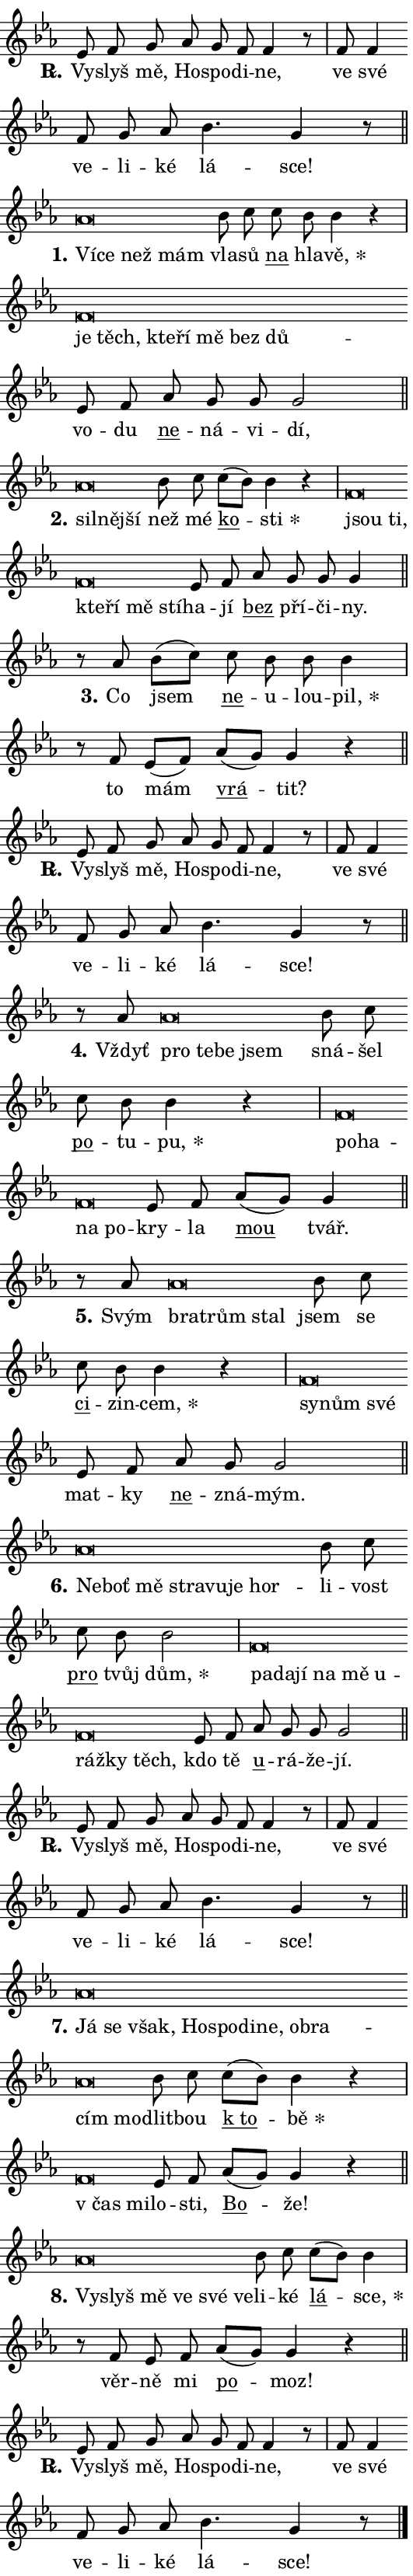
\version "2.24.0"
\header { tagline = "" }
\paper {
  indent = 0\cm
  top-margin = 0\cm
  right-margin = 0.13\cm % to fit lyric hyphens
  bottom-margin = 0\cm
  left-margin = 0\cm
  paper-width = 9\cm
  page-breaking = #ly:one-page-breaking
  system-system-spacing.basic-distance = #11
  score-system-spacing.basic-distance = #11
  ragged-last = ##f
}


%% Author: Thomas Morley
%% https://lists.gnu.org/archive/html/lilypond-user/2020-05/msg00002.html
#(define (line-position grob)
"Returns position of @var[grob} in current system:
   @code{'start}, if at first time-step
   @code{'end}, if at last time-step
   @code{'middle} otherwise
"
  (let* ((col (ly:item-get-column grob))
         (ln (ly:grob-object col 'left-neighbor))
         (rn (ly:grob-object col 'right-neighbor))
         (col-to-check-left (if (ly:grob? ln) ln col))
         (col-to-check-right (if (ly:grob? rn) rn col))
         (break-dir-left
           (and
             (ly:grob-property col-to-check-left 'non-musical #f)
             (ly:item-break-dir col-to-check-left)))
         (break-dir-right
           (and
             (ly:grob-property col-to-check-right 'non-musical #f)
             (ly:item-break-dir col-to-check-right))))
        (cond ((eqv? 1 break-dir-left) 'start)
              ((eqv? -1 break-dir-right) 'end)
              (else 'middle))))

#(define (tranparent-at-line-position vctor)
  (lambda (grob)
  "Relying on @code{line-position} select the relevant enry from @var{vctor}.
Used to determine transparency,"
    (case (line-position grob)
      ((end) (not (vector-ref vctor 0)))
      ((middle) (not (vector-ref vctor 1)))
      ((start) (not (vector-ref vctor 2))))))

noteHeadBreakVisibility =
#(define-music-function (break-visibility)(vector?)
"Makes @code{NoteHead}s transparent relying on @var{break-visibility}"
#{
  \override NoteHead.transparent =
    #(tranparent-at-line-position break-visibility)
#})

#(define delete-ledgers-for-transparent-note-heads
  (lambda (grob)
    "Reads whether a @code{NoteHead} is transparent.
If so this @code{NoteHead} is removed from @code{'note-heads} from
@var{grob}, which is supposed to be @code{LedgerLineSpanner}.
As a result ledgers are not printed for this @code{NoteHead}"
    (let* ((nhds-array (ly:grob-object grob 'note-heads))
           (nhds-list
             (if (ly:grob-array? nhds-array)
                 (ly:grob-array->list nhds-array)
                 '()))
           ;; Relies on the transparent-property being done before
           ;; Staff.LedgerLineSpanner.after-line-breaking is executed.
           ;; This is fragile ...
           (to-keep
             (remove
               (lambda (nhd)
                 (ly:grob-property nhd 'transparent #f))
               nhds-list)))
      ;; TODO find a better method to iterate over grob-arrays, similiar
      ;; to filter/remove etc for lists
      ;; For now rebuilt from scratch
      (set! (ly:grob-object grob 'note-heads)  '())
      (for-each
        (lambda (nhd)
          (ly:pointer-group-interface::add-grob grob 'note-heads nhd))
        to-keep))))

squashNotes = {
  \override NoteHead.X-extent = #'(-0.2 . 0.2)
  \override NoteHead.Y-extent = #'(-0.75 . 0)
  \override NoteHead.stencil =
    #(lambda (grob)
       (let ((pos (ly:grob-property grob 'staff-position)))
         (begin
           (if (< pos -7) (display "ERROR: Lower brevis then expected\n") (display ""))
           (if (<= pos -6) ly:text-interface::print ly:note-head::print))))
}
unSquashNotes = {
  \revert NoteHead.X-extent
  \revert NoteHead.Y-extent
  \revert NoteHead.stencil
}

hideNotes = \noteHeadBreakVisibility #begin-of-line-visible
unHideNotes = \noteHeadBreakVisibility #all-visible

% work-around for resetting accidentals
% https://lilypond.org/doc/v2.23/Documentation/notation/displaying-rhythms#unmetered-music
cadenzaMeasure = {
  \cadenzaOff
  \partial 1024 s1024
  \cadenzaOn
}

#(define-markup-command (accent layout props text) (markup?)
  "Underline accented syllable"
  (interpret-markup layout props
    #{\markup \override #'(offset . 4.3) \underline { #text }#}))

responsum = \markup \concat {
  "R" \hspace #-1.05 \path #0.1 #'((moveto 0 0.07) (lineto 0.9 0.8)) \hspace #0.05 "."
}

spaceSize = #0.6828661417322834 % exact space size for TeX Gyre Schola

\layout {
  \context {
    \Staff
    \remove "Time_signature_engraver"
    \override LedgerLineSpanner.after-line-breaking = #delete-ledgers-for-transparent-note-heads
  }
  \context {
    \Lyrics {
      \override LyricSpace.minimum-distance = \spaceSize
      \override LyricText.font-name = #"TeX Gyre Schola"
      \override LyricText.font-size = 1
      \override StanzaNumber.font-name = #"TeX Gyre Schola Bold"
      \override StanzaNumber.font-size = 1
    }
  }
  \context {
    \Score 
    \override NoteHead.text =
      #(lambda (grob) 
        (let ((pos (ly:grob-property grob 'staff-position)))
          #{\markup {
            \combine
              \halign #-0.55 \raise #(if (= pos -6) 0 0.5) \override #'(thickness . 2) \draw-line #'(3.2 . 0)
              \musicglyph "noteheads.sM1"
          }#}))
  }
}

% magnetic-lyrics.ily
%
%   written by
%     Jean Abou Samra <jean@abou-samra.fr>
%     Werner Lemberg <wl@gnu.org>
%
%   adapted by
%     Jiri Hon <jiri.hon@gmail.com>
%
% Version 2022-Apr-15

% https://www.mail-archive.com/lilypond-user@gnu.org/msg149350.html

#(define (Left_hyphen_pointer_engraver context)
   "Collect syllable-hyphen-syllable occurrences in lyrics and store
them in properties.  This engraver only looks to the left.  For
example, if the lyrics input is @code{foo -- bar}, it does the
following.

@itemize @bullet
@item
Set the @code{text} property of the @code{LyricHyphen} grob between
@q{foo} and @q{bar} to @code{foo}.

@item
Set the @code{left-hyphen} property of the @code{LyricText} grob with
text @q{foo} to the @code{LyricHyphen} grob between @q{foo} and
@q{bar}.
@end itemize

Use this auxiliary engraver in combination with the
@code{lyric-@/text::@/apply-@/magnetic-@/offset!} hook."
   (let ((hyphen #f)
         (text #f))
     (make-engraver
      (acknowledgers
       ((lyric-syllable-interface engraver grob source-engraver)
        (set! text grob)))
      (end-acknowledgers
       ((lyric-hyphen-interface engraver grob source-engraver)
        ;(when (not (grob::has-interface grob 'lyric-space-interface))
          (set! hyphen grob)));)
      ((stop-translation-timestep engraver)
       (when (and text hyphen)
         (ly:grob-set-object! text 'left-hyphen hyphen))
       (set! text #f)
       (set! hyphen #f)))))

#(define (lyric-text::apply-magnetic-offset! grob)
   "If the space between two syllables is less than the value in
property @code{LyricText@/.details@/.squash-threshold}, move the right
syllable to the left so that it gets concatenated with the left
syllable.

Use this function as a hook for
@code{LyricText@/.after-@/line-@/breaking} if the
@code{Left_@/hyphen_@/pointer_@/engraver} is active."
   (let ((hyphen (ly:grob-object grob 'left-hyphen #f)))
     (when hyphen
       (let ((left-text (ly:spanner-bound hyphen LEFT)))
         (when (grob::has-interface left-text 'lyric-syllable-interface)
           (let* ((common (ly:grob-common-refpoint grob left-text X))
                  (this-x-ext (ly:grob-extent grob common X))
                  (left-x-ext
                   (begin
                     ;; Trigger magnetism for left-text.
                     (ly:grob-property left-text 'after-line-breaking)
                     (ly:grob-extent left-text common X)))
                  ;; `delta` is the gap width between two syllables.
                  (delta (- (interval-start this-x-ext)
                            (interval-end left-x-ext)))
                  (details (ly:grob-property grob 'details))
                  (threshold (assoc-get 'squash-threshold details 0.2)))
             (when (< delta threshold)
               (let* (;; We have to manipulate the input text so that
                      ;; ligatures crossing syllable boundaries are not
                      ;; disabled.  For languages based on the Latin
                      ;; script this is essentially a beautification.
                      ;; However, for non-Western scripts it can be a
                      ;; necessity.
                      (lt (ly:grob-property left-text 'text))
                      (rt (ly:grob-property grob 'text))
                      (is-space (grob::has-interface hyphen 'lyric-space-interface))
                      (space (if is-space " " ""))
                      (extra-delta (if is-space spaceSize 0))
                      ;; Append new syllable.
                      (ltrt-space (if (and (string? lt) (string? rt))
                                (string-append lt space rt)
                                (make-concat-markup (list lt space rt))))
                      ;; Right-align `ltrt` to the right side.
                      (ltrt-space-markup (grob-interpret-markup
                               grob
                               (make-translate-markup
                                (cons (interval-length this-x-ext) 0)
                                (make-right-align-markup ltrt-space)))))
                 (begin
                   ;; Don't print `left-text`.
                   (ly:grob-set-property! left-text 'stencil #f)
                   ;; Set text and stencil (which holds all collected
                   ;; syllables so far) and shift it to the left.
                   (ly:grob-set-property! grob 'text ltrt-space)
                   (ly:grob-set-property! grob 'stencil ltrt-space-markup)
                   (ly:grob-translate-axis! grob (- (- delta extra-delta)) X))))))))))


#(define (lyric-hyphen::displace-bounds-first grob)
   ;; Make very sure this callback isn't triggered too early.
   (let ((left (ly:spanner-bound grob LEFT))
         (right (ly:spanner-bound grob RIGHT)))
     (ly:grob-property left 'after-line-breaking)
     (ly:grob-property right 'after-line-breaking)
     (ly:lyric-hyphen::print grob)))

squashThreshold = #0.4

\layout {
  \context {
    \Lyrics
    \consists #Left_hyphen_pointer_engraver
    \override LyricText.after-line-breaking =
      #lyric-text::apply-magnetic-offset!
    \override LyricHyphen.stencil = #lyric-hyphen::displace-bounds-first
    \override LyricText.details.squash-threshold = \squashThreshold
    \override LyricHyphen.minimum-distance = 0
    \override LyricHyphen.minimum-length = \squashThreshold
  }
}

squashText = \override LyricText.details.squash-threshold = 9999
unSquashText = \override LyricText.details.squash-threshold = \squashThreshold

leftText = \override LyricText.self-alignment-X = #LEFT
unLeftText = \revert LyricText.self-alignment-X

starOffset = #(lambda (grob) 
                (let ((x_offset (ly:self-alignment-interface::aligned-on-x-parent grob)))
                  (if (= x_offset 0) 0 (+ x_offset 1.2))))

star = #(define-music-function (syllable)(string?)
"Append star separator at the end of a syllable"
#{
  \once \override LyricText.X-offset = #starOffset
  \lyricmode { \markup {
    #syllable
    \override #'((font-name . "TeX Gyre Schola Bold")) \hspace #0.2 \lower #0.65 \larger "*"
  } }
#})

starAccent = #(define-music-function (syllable)(string?)
"Append star separator at the end of a syllable and make accent"
#{
  \once \override LyricText.X-offset = #starOffset
  \lyricmode { \markup {
    \accent #syllable
    \override #'((font-name . "TeX Gyre Schola Bold")) \hspace #0.2 \lower #0.65 \larger "*"
  } }
#})

breath = #(define-music-function (syllable)(string?)
"Append breathing indicator at the end of a syllable"
#{
  \lyricmode { \markup { #syllable "+" } }
#})

optionalBreath = #(define-music-function (syllable)(string?)
"Append optional breathing indicator at the end of a syllable"
#{
  \lyricmode { \markup { #syllable "(+)" } }
#})


\score {
    <<
        \new Voice = "melody" { \cadenzaOn \key es \major \relative { es'8 f g as g f f4 r8 \cadenzaMeasure \bar "|" f f4 \bar "" f8 g as \bar "" bes4. g4 r8 \cadenzaMeasure \bar "||" \break } }
        \new Lyrics \lyricsto "melody" { \lyricmode { \set stanza = \responsum
Vy -- slyš mě, Ho -- spo -- di -- ne, ve své ve -- li -- ké lá -- sce! } }
    >>
    \layout {}
}

\score {
    <<
        \new Voice = "melody" { \cadenzaOn \key es \major \relative { \squashNotes as'\breve*1/16 \hideNotes \breve*1/16 \bar "" \breve*1/16 \breve*1/16 \bar "" \unHideNotes \unSquashNotes bes8 c \bar "" c bes bes4 r \cadenzaMeasure \bar "|" \squashNotes f\breve*1/16 \hideNotes \breve*1/16 \bar "" \breve*1/16 \bar "" \breve*1/16 \bar "" \breve*1/16 \bar "" \breve*1/16 \breve*1/16 \bar "" \unHideNotes \unSquashNotes es8 f \bar "" as g g g2 \cadenzaMeasure \bar "||" \break } }
        \new Lyrics \lyricsto "melody" { \lyricmode { \set stanza = "1."
\leftText Ví -- \squashText ce než mám \unLeftText \unSquashText vla -- sů \markup \accent na hla -- \star vě, \leftText je \squashText těch, kte -- ří mě bez dů -- \unLeftText \unSquashText vo -- du \markup \accent ne -- ná -- vi -- dí, } }
    >>
    \layout {}
}

\score {
    <<
        \new Voice = "melody" { \cadenzaOn \key es \major \relative { \squashNotes as'\breve*1/16 \hideNotes \breve*1/16 \breve*1/16 \bar "" \unHideNotes \unSquashNotes bes8 c \bar "" c[( bes)] bes4 r \cadenzaMeasure \bar "|" \squashNotes f\breve*1/16 \hideNotes \breve*1/16 \bar "" \breve*1/16 \bar "" \breve*1/16 \bar "" \breve*1/16 \breve*1/16 \bar "" \unHideNotes \unSquashNotes es8 f \bar "" as g g g4 \cadenzaMeasure \bar "||" \break } }
        \new Lyrics \lyricsto "melody" { \lyricmode { \set stanza = "2."
\leftText sil -- \squashText něj -- ší \unLeftText \unSquashText než mé \markup \accent ko -- \star sti \leftText jsou \squashText ti, kte -- ří mě stí -- \unLeftText \unSquashText ha -- jí \markup \accent bez pří -- či -- ny. } }
    >>
    \layout {}
}

\score {
    <<
        \new Voice = "melody" { \cadenzaOn \key es \major \relative { r8 as' bes8[( c)] \bar "" c bes bes bes4 \cadenzaMeasure \bar "|" r8 f es8[( f)] \bar "" as[( g)] g4 r \cadenzaMeasure \bar "||" \break } }
        \new Lyrics \lyricsto "melody" { \lyricmode { \set stanza = "3."
Co jsem \markup \accent ne -- u -- lou -- \star pil, to mám \markup \accent vrá -- tit? } }
    >>
    \layout {}
}

\score {
    <<
        \new Voice = "melody" { \cadenzaOn \key es \major \relative { es'8 f g as g f f4 r8 \cadenzaMeasure \bar "|" f f4 \bar "" f8 g as \bar "" bes4. g4 r8 \cadenzaMeasure \bar "||" \break } }
        \new Lyrics \lyricsto "melody" { \lyricmode { \set stanza = \responsum
Vy -- slyš mě, Ho -- spo -- di -- ne, ve své ve -- li -- ké lá -- sce! } }
    >>
    \layout {}
}

\score {
    <<
        \new Voice = "melody" { \cadenzaOn \key es \major \relative { r8 as'8 \squashNotes as\breve*1/16 \hideNotes \breve*1/16 \bar "" \breve*1/16 \breve*1/16 \bar "" \unHideNotes \unSquashNotes bes8 c \bar "" c bes bes4 r \cadenzaMeasure \bar "|" \squashNotes f\breve*1/16 \hideNotes \breve*1/16 \bar "" \breve*1/16 \breve*1/16 \bar "" \unHideNotes \unSquashNotes es8 f \bar "" as[( g)] g4 \cadenzaMeasure \bar "||" \break } }
        \new Lyrics \lyricsto "melody" { \lyricmode { \set stanza = "4."
Vždyť \leftText pro \squashText te -- be jsem \unLeftText \unSquashText sná -- šel \markup \accent po -- tu -- \star pu, \leftText po -- \squashText ha -- na po -- \unLeftText \unSquashText kry -- la \markup \accent mou tvář. } }
    >>
    \layout {}
}

\score {
    <<
        \new Voice = "melody" { \cadenzaOn \key es \major \relative { r8 as'8 \squashNotes as\breve*1/16 \hideNotes \breve*1/16 \breve*1/16 \bar "" \unHideNotes \unSquashNotes bes8 c \bar "" c bes bes4 r \cadenzaMeasure \bar "|" \squashNotes f\breve*1/16 \hideNotes \breve*1/16 \breve*1/16 \bar "" \unHideNotes \unSquashNotes es8 f \bar "" as g g2 \cadenzaMeasure \bar "||" \break } }
        \new Lyrics \lyricsto "melody" { \lyricmode { \set stanza = "5."
Svým \leftText bra -- \squashText trům stal \unLeftText \unSquashText jsem se \markup \accent ci -- zin -- \star cem, \leftText sy -- \squashText nům své \unLeftText \unSquashText mat -- ky \markup \accent ne -- zná -- mým. } }
    >>
    \layout {}
}

\score {
    <<
        \new Voice = "melody" { \cadenzaOn \key es \major \relative { \squashNotes as'\breve*1/16 \hideNotes \breve*1/16 \bar "" \breve*1/16 \bar "" \breve*1/16 \bar "" \breve*1/16 \bar "" \breve*1/16 \breve*1/16 \bar "" \unHideNotes \unSquashNotes bes8 c \bar "" c bes bes2 \cadenzaMeasure \bar "|" \squashNotes f\breve*1/16 \hideNotes \breve*1/16 \bar "" \breve*1/16 \bar "" \breve*1/16 \bar "" \breve*1/16 \bar "" \breve*1/16 \bar "" \breve*1/16 \bar "" \breve*1/16 \breve*1/16 \bar "" \unHideNotes \unSquashNotes es8 f \bar "" as g g g2 \cadenzaMeasure \bar "||" \break } }
        \new Lyrics \lyricsto "melody" { \lyricmode { \set stanza = "6."
\leftText Ne -- \squashText boť mě stra -- vu -- je hor -- \unLeftText \unSquashText li -- vost \markup \accent pro tvůj \star dům, \leftText pa -- \squashText da -- jí na mě u -- ráž -- ky těch, \unLeftText \unSquashText kdo tě \markup \accent u -- rá -- že -- jí. } }
    >>
    \layout {}
}

\score {
    <<
        \new Voice = "melody" { \cadenzaOn \key es \major \relative { es'8 f g as g f f4 r8 \cadenzaMeasure \bar "|" f f4 \bar "" f8 g as \bar "" bes4. g4 r8 \cadenzaMeasure \bar "||" \break } }
        \new Lyrics \lyricsto "melody" { \lyricmode { \set stanza = \responsum
Vy -- slyš mě, Ho -- spo -- di -- ne, ve své ve -- li -- ké lá -- sce! } }
    >>
    \layout {}
}

\score {
    <<
        \new Voice = "melody" { \cadenzaOn \key es \major \relative { \squashNotes as'\breve*1/16 \hideNotes \breve*1/16 \bar "" \breve*1/16 \bar "" \breve*1/16 \bar "" \breve*1/16 \bar "" \breve*1/16 \bar "" \breve*1/16 \bar "" \breve*1/16 \bar "" \breve*1/16 \bar "" \breve*1/16 \breve*1/16 \bar "" \unHideNotes \unSquashNotes bes8 c \bar "" c[( bes)] bes4 r \cadenzaMeasure \bar "|" \squashNotes f\breve*1/16 \hideNotes \breve*1/16 \bar "" \unHideNotes \unSquashNotes es8 f \bar "" as[( g)] g4 r \cadenzaMeasure \bar "||" \break } }
        \new Lyrics \lyricsto "melody" { \lyricmode { \set stanza = "7."
\leftText Já \squashText se však, Ho -- spo -- di -- ne, ob -- ra -- cím mo -- \unLeftText \unSquashText dlit -- bou \markup \accent "k to" -- \star bě \leftText "v čas" \squashText mi -- \unLeftText \unSquashText lo -- sti, \markup \accent Bo -- že! } }
    >>
    \layout {}
}

\score {
    <<
        \new Voice = "melody" { \cadenzaOn \key es \major \relative { \squashNotes as'\breve*1/16 \hideNotes \breve*1/16 \bar "" \breve*1/16 \bar "" \breve*1/16 \bar "" \breve*1/16 \breve*1/16 \bar "" \unHideNotes \unSquashNotes bes8 c \bar "" c[( bes)] bes4 \cadenzaMeasure \bar "|" r8 f es8 f \bar "" as[( g)] g4 r \cadenzaMeasure \bar "||" \break } }
        \new Lyrics \lyricsto "melody" { \lyricmode { \set stanza = "8."
\leftText Vy -- \squashText slyš mě ve své ve -- \unLeftText \unSquashText li -- ké \markup \accent lá -- \star sce, věr -- ně mi \markup \accent po -- moz! } }
    >>
    \layout {}
}

\score {
    <<
        \new Voice = "melody" { \cadenzaOn \key es \major \relative { es'8 f g as g f f4 r8 \cadenzaMeasure \bar "|" f f4 \bar "" f8 g as \bar "" bes4. g4 r8 \cadenzaMeasure \bar "||" \break } \bar "|." }
        \new Lyrics \lyricsto "melody" { \lyricmode { \set stanza = \responsum
Vy -- slyš mě, Ho -- spo -- di -- ne, ve své ve -- li -- ké lá -- sce! } }
    >>
    \layout {}
}
